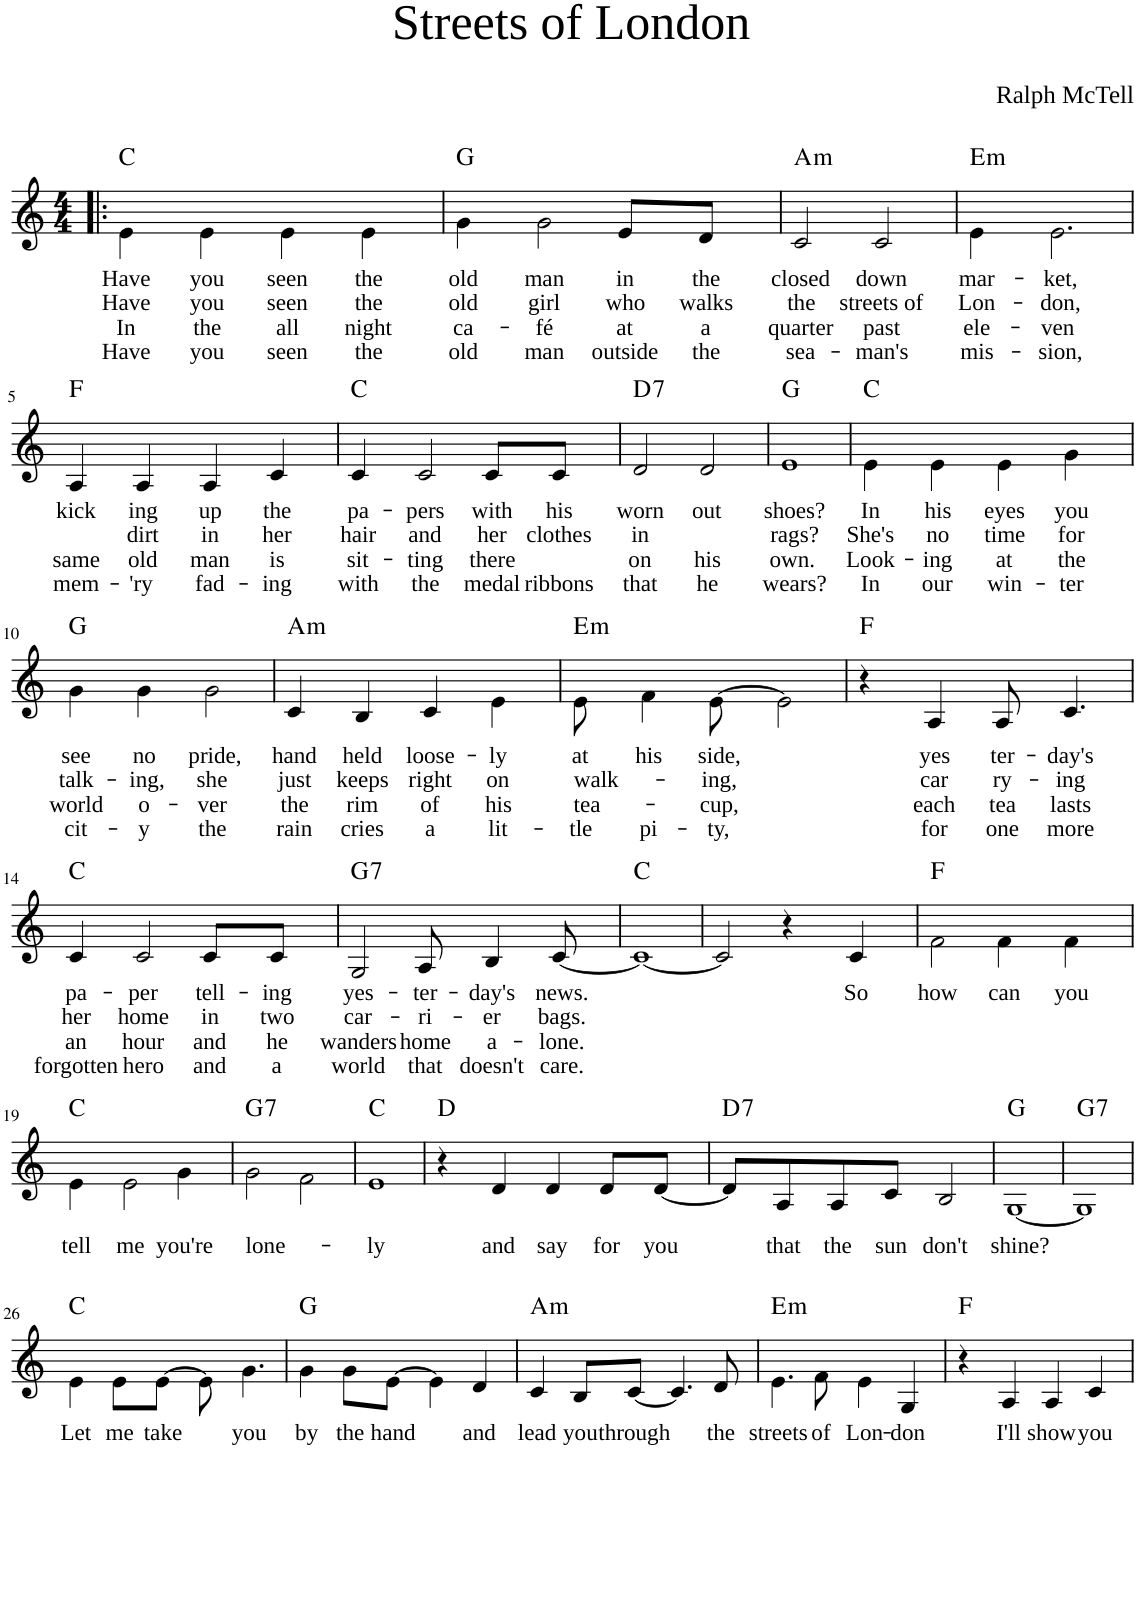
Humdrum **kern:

**kern	**text	**text	**text	**text	**harte
*part1	*part1	*part1	*part1	*part1	*part1
*staff1	*staff1	*staff1	*staff1	*staff1	*
*I"Electric Piano	*	*	*	*	*
*I'E.Pno	*	*	*	*	*
*clefG2	*	*	*	*	*
*k[]	*	*	*	*	*
*M4/4	*	*	*	*	*
=1!|:	=1!|:	=1!|:	=1!|:	=1!|:	=1!|:
!	!LO:LY:b	!LO:LY:b	!LO:LY:b	!LO:LY:b	!
4e\	Have	Have	In	Have	C:maj
!	!LO:LY:b	!LO:LY:b	!LO:LY:b	!LO:LY:b	!
4e\	you	you	the	you	.
!	!LO:LY:b	!LO:LY:b	!LO:LY:b	!LO:LY:b	!
4e\	seen	seen	all	seen	.
!	!LO:LY:b	!LO:LY:b	!LO:LY:b	!LO:LY:b	!
4e\	the	the	night	the	.
=2	=2	=2	=2	=2	=2
!	!LO:LY:b	!LO:LY:b	!LO:LY:b	!LO:LY:b	!
4g\	old	old	ca-	old	G:maj
!	!LO:LY:b	!LO:LY:b	!LO:LY:b	!LO:LY:b	!
2g\	man	girl	-fé	man	.
!	!LO:LY:b	!LO:LY:b	!LO:LY:b	!LO:LY:b	!
8e/L	in	who	at	outside	.
!	!LO:LY:b	!LO:LY:b	!LO:LY:b	!LO:LY:b	!
8d/J	the	walks	a	the	.
=3	=3	=3	=3	=3	=3
!	!LO:LY:b	!LO:LY:b	!LO:LY:b	!LO:LY:b	!LO:H:kt=m
2c/	closed	the	quarter	sea-	A:min
!	!LO:LY:b	!LO:LY:b	!LO:LY:b	!LO:LY:b	!
2c/	down	streets of	past	-man's	.
=4	=4	=4	=4	=4	=4
!	!LO:LY:b	!LO:LY:b	!LO:LY:b	!LO:LY:b	!LO:H:kt=m
4e\	mar-	Lon-	ele-	mis-	E:min
!	!LO:LY:b	!LO:LY:b	!LO:LY:b	!LO:LY:b	!
2.e\	ket,	-don,	-ven	-sion,	.
!!LO:LB:g=z
=5	=5	=5	=5	=5	=5
!	!LO:LY:b	!	!LO:LY:b	!LO:LY:b	!
4A/	kick	.	same	mem-	F:maj
!	!LO:LY:b	!LO:LY:b	!LO:LY:b	!LO:LY:b	!
4A/	-ing	dirt	old	-'ry	.
!	!LO:LY:b	!LO:LY:b	!LO:LY:b	!LO:LY:b	!
4A/	up	in	man	fad-	.
!	!LO:LY:b	!LO:LY:b	!LO:LY:b	!LO:LY:b	!
4c/	the	her	is	-ing	.
=6	=6	=6	=6	=6	=6
!	!LO:LY:b	!LO:LY:b	!LO:LY:b	!LO:LY:b	!
4c/	pa-	hair	sit-	with	C:maj
!	!LO:LY:b	!LO:LY:b	!LO:LY:b	!LO:LY:b	!
2c/	-pers	and	ting	the	.
!	!LO:LY:b	!LO:LY:b	!LO:LY:b	!LO:LY:b	!
8c/L	with	her	there	medal	.
!	!LO:LY:b	!LO:LY:b	!	!LO:LY:b	!
8c/J	his	clothes	.	ribbons	.
=7	=7	=7	=7	=7	=7
!	!LO:LY:b	!LO:LY:b	!LO:LY:b	!LO:LY:b	!LO:H:kt=7
2d/	worn	in	on	that	D:7
!	!LO:LY:b	!	!LO:LY:b	!LO:LY:b	!
2d/	out	.	his	he	.
=8	=8	=8	=8	=8	=8
!	!LO:LY:b	!LO:LY:b	!LO:LY:b	!LO:LY:b	!
1e	shoes?	rags?	own.	wears?	G:maj
=9	=9	=9	=9	=9	=9
!	!LO:LY:b	!LO:LY:b	!LO:LY:b	!LO:LY:b	!
4e\	In	She's	Look-	In	C:maj
!	!LO:LY:b	!LO:LY:b	!LO:LY:b	!LO:LY:b	!
4e\	his	no	-ing	our	.
!	!LO:LY:b	!LO:LY:b	!LO:LY:b	!LO:LY:b	!
4e\	eyes	time	at	win-	.
!	!LO:LY:b	!LO:LY:b	!LO:LY:b	!LO:LY:b	!
4g\	you	for	the	-ter	.
!!LO:LB:g=z
=10	=10	=10	=10	=10	=10
!	!LO:LY:b	!LO:LY:b	!LO:LY:b	!LO:LY:b	!
4g\	see	talk-	world	cit-	G:maj
!	!LO:LY:b	!LO:LY:b	!LO:LY:b	!LO:LY:b	!
4g\	no	-ing,	o-	-y	.
!	!LO:LY:b	!LO:LY:b	!LO:LY:b	!LO:LY:b	!
2g\	pride,	she	-ver	the	.
=11	=11	=11	=11	=11	=11
!	!LO:LY:b	!LO:LY:b	!LO:LY:b	!LO:LY:b	!LO:H:kt=m
4c/	hand	just	the	rain	A:min
!	!LO:LY:b	!LO:LY:b	!LO:LY:b	!LO:LY:b	!
4B/	held	keeps	rim	cries	.
!	!LO:LY:b	!LO:LY:b	!LO:LY:b	!LO:LY:b	!
4c/	loose-	right	of	a	.
!	!LO:LY:b	!LO:LY:b	!LO:LY:b	!LO:LY:b	!
4e\	-ly	on	his	lit-	.
=12	=12	=12	=12	=12	=12
!	!LO:LY:b	!LO:LY:b	!LO:LY:b	!LO:LY:b	!LO:H:kt=m
8e\	at	walk-	tea-	-tle	E:min
!	!LO:LY:b	!	!	!LO:LY:b	!
4f\	his	.	.	pi-	.
!	!LO:LY:b	!LO:LY:b	!LO:LY:b	!LO:LY:b	!
[8e\	side,	-ing,	-cup,	-ty,	.
2e\]	.	.	.	.	.
=13	=13	=13	=13	=13	=13
4r	.	.	.	.	F:maj
!	!LO:LY:b	!LO:LY:b	!LO:LY:b	!LO:LY:b	!
4A/	yes	car	each	for	.
!	!LO:LY:b	!LO:LY:b	!LO:LY:b	!LO:LY:b	!
8A/	-ter-	-ry-	tea	one	.
!	!LO:LY:b	!LO:LY:b	!LO:LY:b	!LO:LY:b	!
4.c/	-day's	-ing	lasts	more	.
!!LO:LB:g=z
=14	=14	=14	=14	=14	=14
!	!LO:LY:b	!LO:LY:b	!LO:LY:b	!LO:LY:b	!
4c/	pa-	her	an	forgotten	C:maj
!	!LO:LY:b	!LO:LY:b	!LO:LY:b	!LO:LY:b	!
2c/	-per	home	hour	hero	.
!	!LO:LY:b	!LO:LY:b	!LO:LY:b	!LO:LY:b	!
8c/L	tell-	in	and	and	.
!	!LO:LY:b	!LO:LY:b	!LO:LY:b	!LO:LY:b	!
8c/J	-ing	two	he	a	.
=15	=15	=15	=15	=15	=15
!	!LO:LY:b	!LO:LY:b	!LO:LY:b	!LO:LY:b	!LO:H:kt=7
2G/	yes-	car-	wanders	world	G:7
!	!LO:LY:b	!LO:LY:b	!LO:LY:b	!LO:LY:b	!
8A/	-ter-	-ri-	home	that	.
!	!LO:LY:b	!LO:LY:b	!LO:LY:b	!LO:LY:b	!
4B/	-day's	-er	a-	doesn't	.
!	!LO:LY:b	!LO:LY:b	!LO:LY:b	!LO:LY:b	!
[8c/	news.	bags.	-lone.	care.	.
=16	=16	=16	=16	=16	=16
1c_	.	.	.	.	C:maj
=17	=17	=17	=17	=17	=17
2c/]	.	.	.	.	.
4r	.	.	.	.	.
!	!LO:LY:b	!	!	!	!
4c/	So	.	.	.	.
=18	=18	=18	=18	=18	=18
!	!LO:LY:b	!	!	!	!
2f\	how	.	.	.	F:maj
!	!LO:LY:b	!	!	!	!
4f\	can	.	.	.	.
!	!LO:LY:b	!	!	!	!
4f\	you	.	.	.	.
!!LO:LB:g=z
=19	=19	=19	=19	=19	=19
!	!LO:LY:b	!	!	!	!
4e\	tell	.	.	.	C:maj
!	!LO:LY:b	!	!	!	!
2e\	me	.	.	.	.
!	!LO:LY:b	!	!	!	!
4g\	you're	.	.	.	.
=20	=20	=20	=20	=20	=20
!	!LO:LY:b	!	!	!	!LO:H:kt=7
2g\	-lone-	.	.	.	G:7
2f\	.	.	.	.	.
=21	=21	=21	=21	=21	=21
!	!LO:LY:b	!	!	!	!
1e	ly	.	.	.	C:maj
=22	=22	=22	=22	=22	=22
4r	.	.	.	.	D:maj
!	!LO:LY:b	!	!	!	!
4d/	and	.	.	.	.
!	!LO:LY:b	!	!	!	!
4d/	say	.	.	.	.
!	!LO:LY:b	!	!	!	!
8d/L	for	.	.	.	.
!	!LO:LY:b	!	!	!	!
[8d/J	you	.	.	.	.
=23	=23	=23	=23	=23	=23
!	!	!	!	!	!LO:H:kt=7
8d/L]	.	.	.	.	D:7
!	!LO:LY:b	!	!	!	!
8A/	that	.	.	.	.
!	!LO:LY:b	!	!	!	!
8A/	the	.	.	.	.
!	!LO:LY:b	!	!	!	!
8c/J	sun	.	.	.	.
!	!LO:LY:b	!	!	!	!
2B/	don't	.	.	.	.
=24	=24	=24	=24	=24	=24
!	!LO:LY:b	!	!	!	!
[1G	shine?	.	.	.	G:maj
=25	=25	=25	=25	=25	=25
!	!	!	!	!	!LO:H:kt=7
1G]	.	.	.	.	G:7
!!LO:LB:g=z
=26	=26	=26	=26	=26	=26
!	!LO:LY:b	!	!	!	!
4e\	Let	.	.	.	C:maj
!	!LO:LY:b	!	!	!	!
8e\L	me	.	.	.	.
!	!LO:LY:b	!	!	!	!
[8e\J	take	.	.	.	.
8e\]	.	.	.	.	.
!	!LO:LY:b	!	!	!	!
4.g\	you	.	.	.	.
=27	=27	=27	=27	=27	=27
!	!LO:LY:b	!	!	!	!
4g\	by	.	.	.	G:maj
!	!LO:LY:b	!	!	!	!
8g\L	the	.	.	.	.
!	!LO:LY:b	!	!	!	!
[8e\J	hand	.	.	.	.
4e\]	.	.	.	.	.
!	!LO:LY:b	!	!	!	!
4d/	and	.	.	.	.
=28	=28	=28	=28	=28	=28
!	!LO:LY:b	!	!	!	!LO:H:kt=m
4c/	lead	.	.	.	A:min
!	!LO:LY:b	!	!	!	!
8B/L	you	.	.	.	.
!	!LO:LY:b	!	!	!	!
[8c/J	through	.	.	.	.
4.c/]	.	.	.	.	.
!	!LO:LY:b	!	!	!	!
8d/	the	.	.	.	.
=29	=29	=29	=29	=29	=29
!	!LO:LY:b	!	!	!	!LO:H:kt=m
4.e\	streets	.	.	.	E:min
!	!LO:LY:b	!	!	!	!
8f\	of	.	.	.	.
!	!LO:LY:b	!	!	!	!
4e\	Lon-	.	.	.	.
!	!LO:LY:b	!	!	!	!
4G/	-don	.	.	.	.
=30	=30	=30	=30	=30	=30
4r	.	.	.	.	F:maj
!	!LO:LY:b	!	!	!	!
4A/	I'll	.	.	.	.
!	!LO:LY:b	!	!	!	!
4A/	show	.	.	.	.
!	!LO:LY:b	!	!	!	!
4c/	you	.	.	.	.
=	=	=	=	=	=
*-	*-	*-	*-	*-	*-
